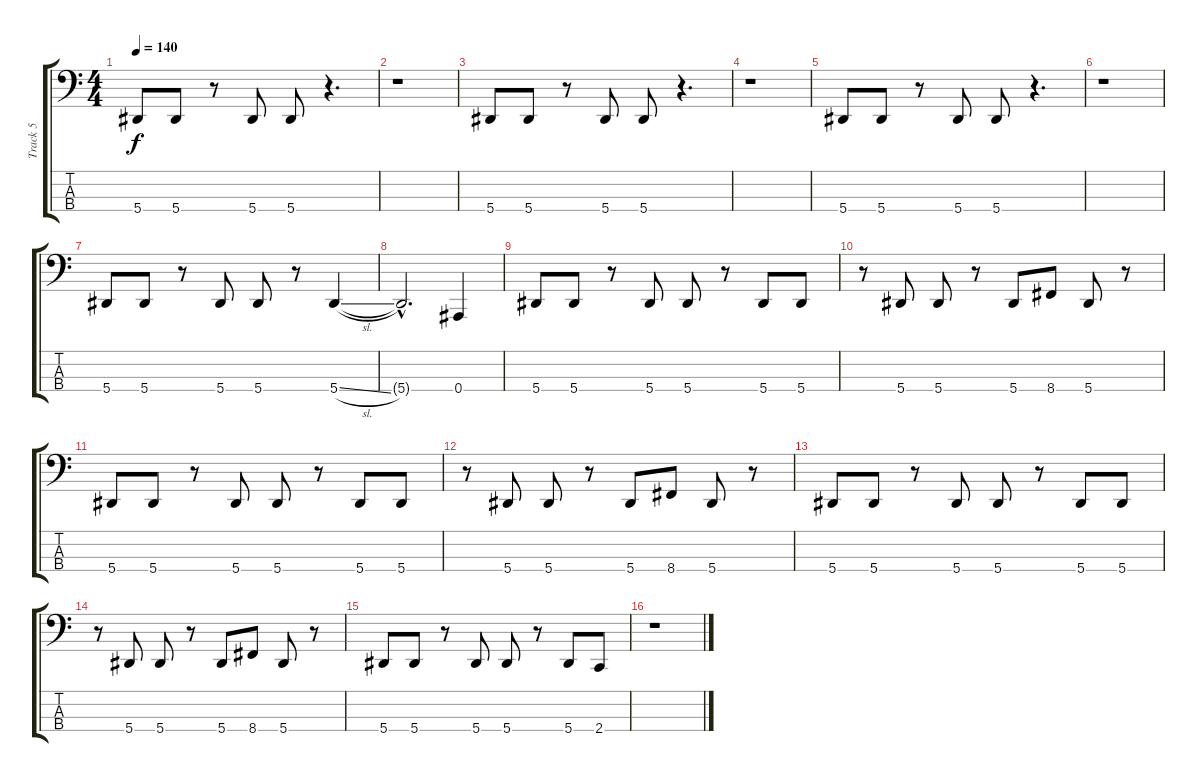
\track ("Track 5" "Track 5") {instrument electricbasspick}
\staff {score tabs}
\tuning (Eb2 Bb1 F1 Bb0) {hide}
\ts (4 4)
\tempo 140
\clef f4
\ks c
5.4.8{dy f} 5.4.8 r.8 5.4.8 5.4.8 r.4{d} |
r.1 |
5.4.8 5.4.8 r.8 5.4.8 5.4.8 r.4{d} |
r.1 |
5.4.8 5.4.8 r.8 5.4.8 5.4.8 r.4{d} |
r.1 |
5.4.8 5.4.8 r.8 5.4.8 5.4.8 r.8 5.4{sl}.4 |
5.4{hac t}.2{d} 0.4.4 |
5.4.8 5.4.8 r.8 5.4.8 5.4.8 r.8 5.4.8 5.4.8 |
r.8 5.4.8 5.4.8 r.8 5.4.8 8.4.8 5.4.8 r.8 |
5.4.8 5.4.8 r.8 5.4.8 5.4.8 r.8 5.4.8 5.4.8 |
r.8 5.4.8 5.4.8 r.8 5.4.8 8.4.8 5.4.8 r.8 |
5.4.8 5.4.8 r.8 5.4.8 5.4.8 r.8 5.4.8 5.4.8 |
r.8 5.4.8 5.4.8 r.8 5.4.8 8.4.8 5.4.8 r.8 |
5.4.8 5.4.8 r.8 5.4.8 5.4.8 r.8 5.4.8 2.4.8 |
r.1
